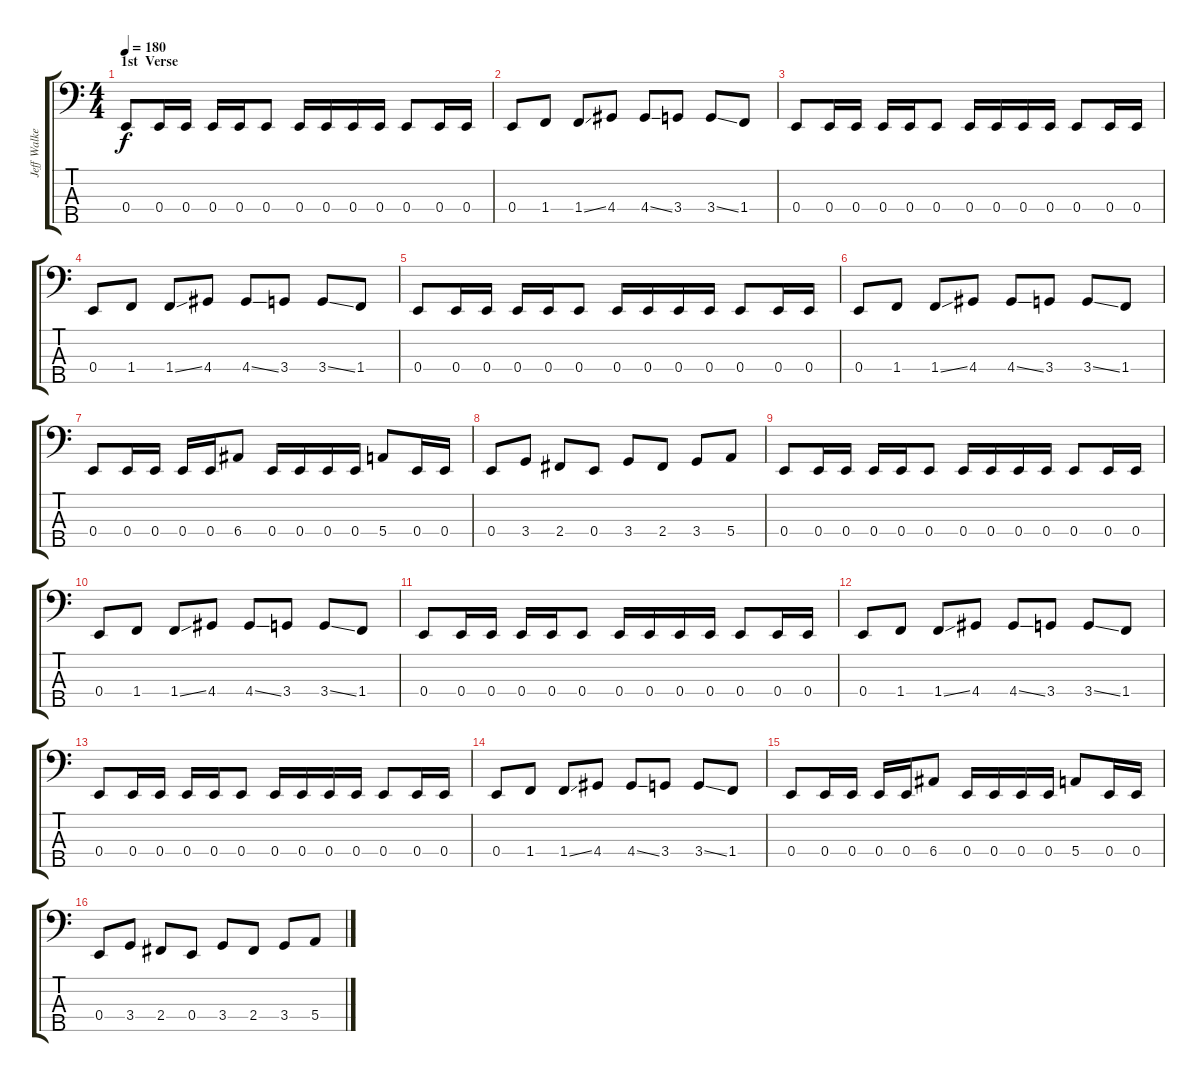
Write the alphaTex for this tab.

\track ("Jeff Walker" "Jeff Walke") {instrument fretlessbass}
\staff {score tabs}
\tuning (G2 D2 A1 E1 B0) {hide}
\ts (4 4)
\section ("" "1st  Verse")
\tempo 180
\clef f4
\ks c
0.4.8{dy f} 0.4.16 0.4.16 0.4.16 0.4.16 0.4.8 0.4.16 0.4.16 0.4.16 0.4.16 0.4.8 0.4.16 0.4.16 |
0.4.8 1.4.8 1.4{ss}.8 4.4.8 4.4{ss}.8 3.4.8 3.4{ss}.8 1.4.8 |
0.4.8 0.4.16 0.4.16 0.4.16 0.4.16 0.4.8 0.4.16 0.4.16 0.4.16 0.4.16 0.4.8 0.4.16 0.4.16 |
0.4.8 1.4.8 1.4{ss}.8 4.4.8 4.4{ss}.8 3.4.8 3.4{ss}.8 1.4.8 |
0.4.8 0.4.16 0.4.16 0.4.16 0.4.16 0.4.8 0.4.16 0.4.16 0.4.16 0.4.16 0.4.8 0.4.16 0.4.16 |
0.4.8 1.4.8 1.4{ss}.8 4.4.8 4.4{ss}.8 3.4.8 3.4{ss}.8 1.4.8 |
0.4.8 0.4.16 0.4.16 0.4.16 0.4.16 6.4.8 0.4.16 0.4.16 0.4.16 0.4.16 5.4.8 0.4.16 0.4.16 |
0.4.8 3.4.8 2.4.8 0.4.8 3.4.8 2.4.8 3.4.8 5.4.8 |
0.4.8 0.4.16 0.4.16 0.4.16 0.4.16 0.4.8 0.4.16 0.4.16 0.4.16 0.4.16 0.4.8 0.4.16 0.4.16 |
0.4.8 1.4.8 1.4{ss}.8 4.4.8 4.4{ss}.8 3.4.8 3.4{ss}.8 1.4.8 |
0.4.8 0.4.16 0.4.16 0.4.16 0.4.16 0.4.8 0.4.16 0.4.16 0.4.16 0.4.16 0.4.8 0.4.16 0.4.16 |
0.4.8 1.4.8 1.4{ss}.8 4.4.8 4.4{ss}.8 3.4.8 3.4{ss}.8 1.4.8 |
0.4.8 0.4.16 0.4.16 0.4.16 0.4.16 0.4.8 0.4.16 0.4.16 0.4.16 0.4.16 0.4.8 0.4.16 0.4.16 |
0.4.8 1.4.8 1.4{ss}.8 4.4.8 4.4{ss}.8 3.4.8 3.4{ss}.8 1.4.8 |
0.4.8 0.4.16 0.4.16 0.4.16 0.4.16 6.4.8 0.4.16 0.4.16 0.4.16 0.4.16 5.4.8 0.4.16 0.4.16 |
0.4.8 3.4.8 2.4.8 0.4.8 3.4.8 2.4.8 3.4.8 5.4.8
